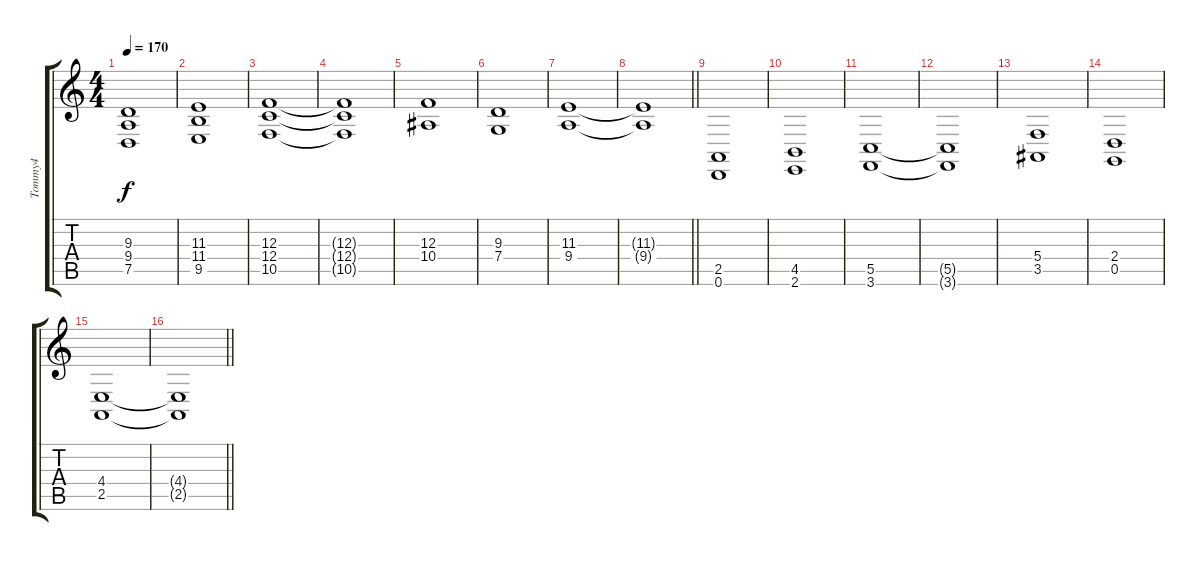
\track ("Tommy4" "Tommy4") {instrument stringensemble2}
\staff {score tabs}
\tuning (D4 A3 F3 C3 G2 D2) {hide}
\ts (4 4)
\tempo 170
\clef g2
\ks c
(9.3 9.4 7.5).1{dy f} |
(11.3 11.4 9.5).1 |
(12.3 12.4 10.5).1 |
(12.3{t} 12.4{t} 10.5{t}).1 |
(12.3 10.4).1 |
(9.3 7.4).1 |
(11.3 9.4).1 |
\barLineRight lightlight
(11.3{t} 9.4{t}).1 |
(2.5 0.6).1 |
(4.5 2.6).1 |
(5.5 3.6).1 |
(5.5{t} 3.6{t}).1 |
(5.4 3.5).1 |
(2.4 0.5).1 |
(4.4 2.5).1 |
\barLineRight lightlight
(4.4{t} 2.5{t}).1
